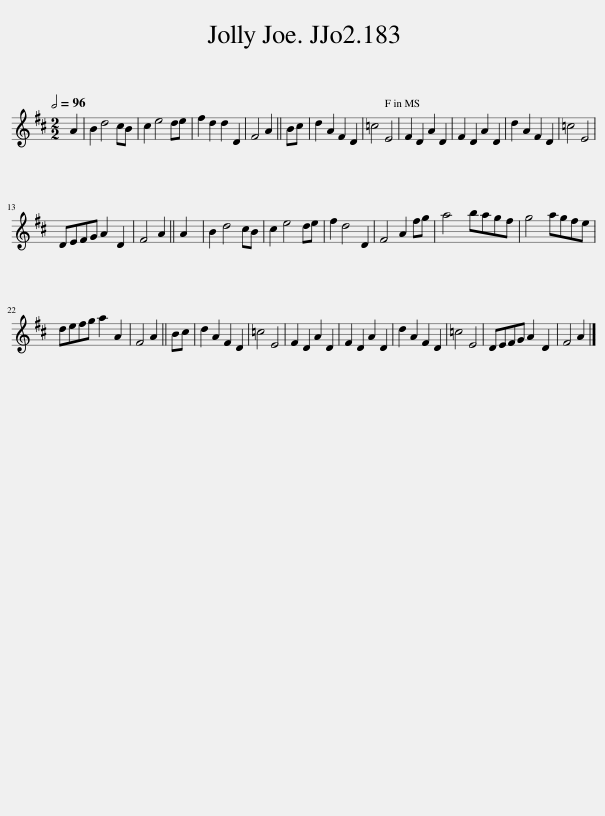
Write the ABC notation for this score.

X:1
L:1/8
Q:1/2=96
M:2/2
I:linebreak $
K:D
V:1 treble
V:1
 A2 | B2 d4 cB | c2 e4 de | f2 d2 d2 D2 | F4 A2 || %5
 Bc | d2 A2 F2 D2 | =c4 E4 | F2 D2 A2 D2 | F2 D2 A2 D2 | %10
 d2 A2 F2 D2 | =c4 E4 |$ DEFG A2 D2 | F4 A2 || A2 | %15
 B2 d4 cB | c2 e4 de | f2 d4 D2 | F4 A2 fg | a4 bagf | %20
 g4 agfe |$ defg a2 A2 | F4 A2 || Bc | d2 A2 F2 D2 | %25
 =c4 E4 | F2 D2 A2 D2 | F2 D2 A2 D2 | d2 A2 F2 D2 | =c4 E4 | %30
 DEFG A2 D2 | F4 A2 |] %32
